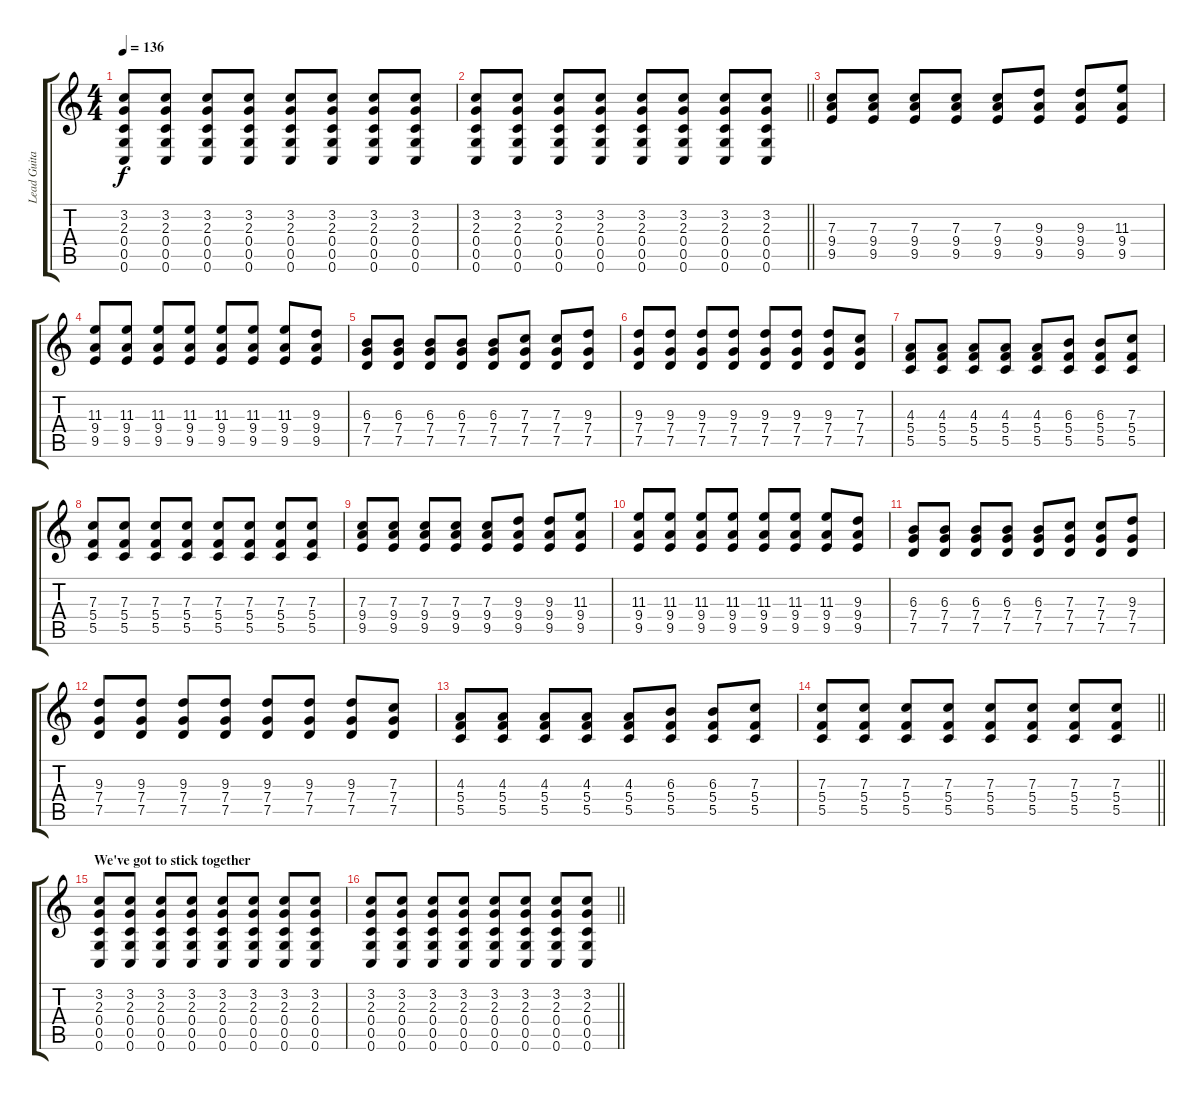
\track ("Lead Guitar" "Lead Guita") {instrument overdrivenguitar}
\staff {score tabs}
\tuning (D4 A3 F3 C3 G2 C2) {hide}
\ts (4 4)
\tempo 136
\clef g2
\ks c
(3.2 2.3 0.4 0.5 0.6).8{dy f} (3.2 2.3 0.4 0.5 0.6).8 (3.2 2.3 0.4 0.5 0.6).8 (3.2 2.3 0.4 0.5 0.6).8 (3.2 2.3 0.4 0.5 0.6).8 (3.2 2.3 0.4 0.5 0.6).8 (3.2 2.3 0.4 0.5 0.6).8 (3.2 2.3 0.4 0.5 0.6).8 |
\barLineRight lightlight
(3.2 2.3 0.4 0.5 0.6).8 (3.2 2.3 0.4 0.5 0.6).8 (3.2 2.3 0.4 0.5 0.6).8 (3.2 2.3 0.4 0.5 0.6).8 (3.2 2.3 0.4 0.5 0.6).8 (3.2 2.3 0.4 0.5 0.6).8 (3.2 2.3 0.4 0.5 0.6).8 (3.2 2.3 0.4 0.5 0.6).8 |
\section ("" "")
(7.3 9.4 9.5).8 (7.3 9.4 9.5).8 (7.3 9.4 9.5).8 (7.3 9.4 9.5).8 (7.3 9.4 9.5).8 (9.3 9.4 9.5).8 (9.3 9.4 9.5).8 (11.3 9.4 9.5).8 |
(11.3 9.4 9.5).8 (11.3 9.4 9.5).8 (11.3 9.4 9.5).8 (11.3 9.4 9.5).8 (11.3 9.4 9.5).8 (11.3 9.4 9.5).8 (11.3 9.4 9.5).8 (9.3 9.4 9.5).8 |
(6.3 7.4 7.5).8 (6.3 7.4 7.5).8 (6.3 7.4 7.5).8 (6.3 7.4 7.5).8 (6.3 7.4 7.5).8 (7.3 7.4 7.5).8 (7.3 7.4 7.5).8 (9.3 7.4 7.5).8 |
(9.3 7.4 7.5).8 (9.3 7.4 7.5).8 (9.3 7.4 7.5).8 (9.3 7.4 7.5).8 (9.3 7.4 7.5).8 (9.3 7.4 7.5).8 (9.3 7.4 7.5).8 (7.3 7.4 7.5).8 |
(4.3 5.4 5.5).8 (4.3 5.4 5.5).8 (4.3 5.4 5.5).8 (4.3 5.4 5.5).8 (4.3 5.4 5.5).8 (6.3 5.4 5.5).8 (6.3 5.4 5.5).8 (7.3 5.4 5.5).8 |
(7.3 5.4 5.5).8 (7.3 5.4 5.5).8 (7.3 5.4 5.5).8 (7.3 5.4 5.5).8 (7.3 5.4 5.5).8 (7.3 5.4 5.5).8 (7.3 5.4 5.5).8 (7.3 5.4 5.5).8 |
(7.3 9.4 9.5).8 (7.3 9.4 9.5).8 (7.3 9.4 9.5).8 (7.3 9.4 9.5).8 (7.3 9.4 9.5).8 (9.3 9.4 9.5).8 (9.3 9.4 9.5).8 (11.3 9.4 9.5).8 |
(11.3 9.4 9.5).8 (11.3 9.4 9.5).8 (11.3 9.4 9.5).8 (11.3 9.4 9.5).8 (11.3 9.4 9.5).8 (11.3 9.4 9.5).8 (11.3 9.4 9.5).8 (9.3 9.4 9.5).8 |
(6.3 7.4 7.5).8 (6.3 7.4 7.5).8 (6.3 7.4 7.5).8 (6.3 7.4 7.5).8 (6.3 7.4 7.5).8 (7.3 7.4 7.5).8 (7.3 7.4 7.5).8 (9.3 7.4 7.5).8 |
(9.3 7.4 7.5).8 (9.3 7.4 7.5).8 (9.3 7.4 7.5).8 (9.3 7.4 7.5).8 (9.3 7.4 7.5).8 (9.3 7.4 7.5).8 (9.3 7.4 7.5).8 (7.3 7.4 7.5).8 |
(4.3 5.4 5.5).8 (4.3 5.4 5.5).8 (4.3 5.4 5.5).8 (4.3 5.4 5.5).8 (4.3 5.4 5.5).8 (6.3 5.4 5.5).8 (6.3 5.4 5.5).8 (7.3 5.4 5.5).8 |
\barLineRight lightlight
(7.3 5.4 5.5).8 (7.3 5.4 5.5).8 (7.3 5.4 5.5).8 (7.3 5.4 5.5).8 (7.3 5.4 5.5).8 (7.3 5.4 5.5).8 (7.3 5.4 5.5).8 (7.3 5.4 5.5).8 |
\section ("" "We've got to stick together")
(3.2 2.3 0.4 0.5 0.6).8 (3.2 2.3 0.4 0.5 0.6).8 (3.2 2.3 0.4 0.5 0.6).8 (3.2 2.3 0.4 0.5 0.6).8 (3.2 2.3 0.4 0.5 0.6).8 (3.2 2.3 0.4 0.5 0.6).8 (3.2 2.3 0.4 0.5 0.6).8 (3.2 2.3 0.4 0.5 0.6).8 |
\barLineRight lightlight
(3.2 2.3 0.4 0.5 0.6).8 (3.2 2.3 0.4 0.5 0.6).8 (3.2 2.3 0.4 0.5 0.6).8 (3.2 2.3 0.4 0.5 0.6).8 (3.2 2.3 0.4 0.5 0.6).8 (3.2 2.3 0.4 0.5 0.6).8 (3.2 2.3 0.4 0.5 0.6).8 (3.2 2.3 0.4 0.5 0.6).8
